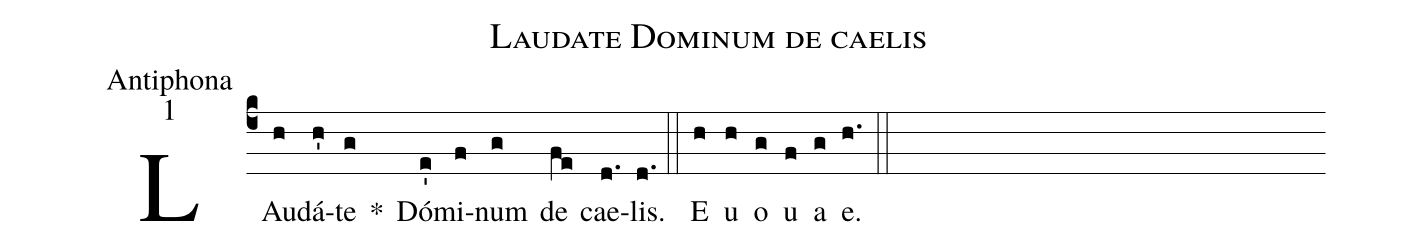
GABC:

name:Laudate Dominum de caelis;
office-part:Antiphona;
mode:1;
%%
(c4) LAu(h)dá(h')te(g) *() Dó(e')mi(f)num(g) de(fe) cae(d.)lis.(d.) (::) <eu>E(h) u(h) o(g) u(f) a(g) e.</eu>(h.) (::)
